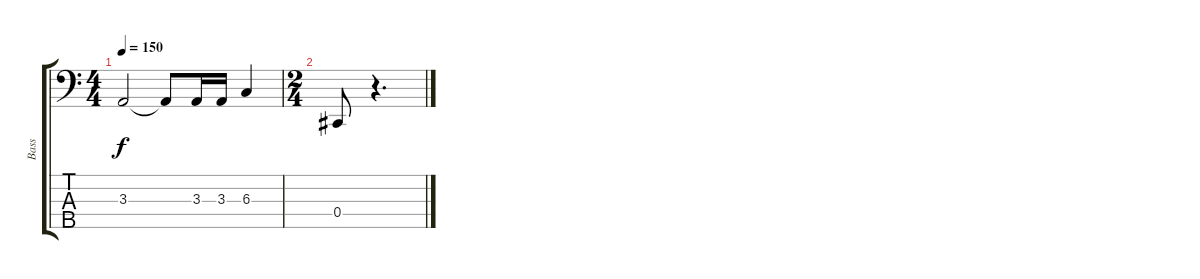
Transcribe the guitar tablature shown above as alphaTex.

\track ("Bass" "Bass") {instrument electricbassfinger}
\staff {score tabs}
\tuning (E2 B1 Gb1 Db1 Ab0) {hide}
\ts (4 4)
\tempo 150
\clef f4
\ks c
3.3{t}.2{dy f} 3.3{t}.8 3.3.16 3.3.16 6.3.4 |
\ts (2 4)
0.4.8 r.4{d}
